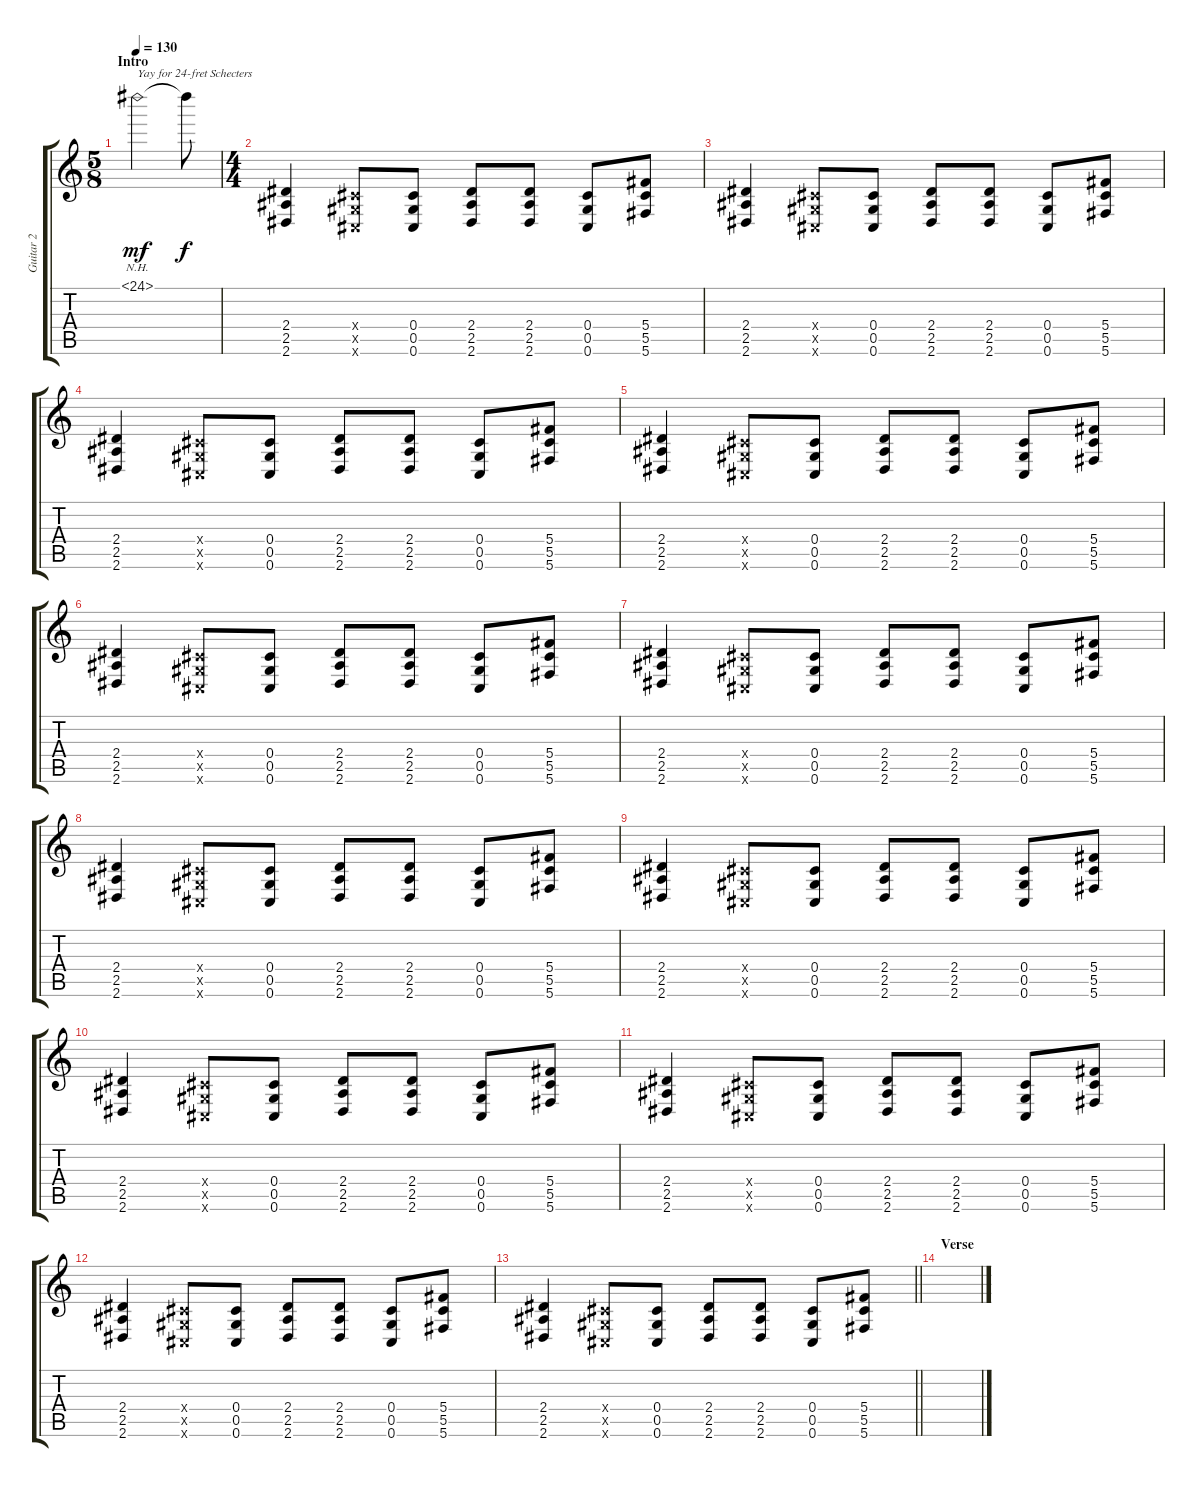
\track ("Guitar 2" "Guitar 2") {instrument distortionguitar}
\staff {score tabs}
\tuning (Eb4 Bb3 Gb3 Db3 Ab2 Db2) {hide}
\ts (5 8)
\section ("" "Intro")
\tempo 130
\clef g2
\ks c
24.1{nh}.2{txt "Yay for 24-fret Schecters" dy mf instrument distortionguitar} 24.1{t}.8{dy f} |
\ts (4 4)
(2.4 2.5 2.6).4 (0.4{x} 0.5{x} 0.6{x}).8 (0.4 0.5 0.6).8 (2.4 2.5 2.6).8 (2.4 2.5 2.6).8 (0.4 0.5 0.6).8 (5.4 5.5 5.6).8 |
(2.4 2.5 2.6).4 (0.4{x} 0.5{x} 0.6{x}).8 (0.4 0.5 0.6).8 (2.4 2.5 2.6).8 (2.4 2.5 2.6).8 (0.4 0.5 0.6).8 (5.4 5.5 5.6).8 |
(2.4 2.5 2.6).4 (0.4{x} 0.5{x} 0.6{x}).8 (0.4 0.5 0.6).8 (2.4 2.5 2.6).8 (2.4 2.5 2.6).8 (0.4 0.5 0.6).8 (5.4 5.5 5.6).8 |
(2.4 2.5 2.6).4 (0.4{x} 0.5{x} 0.6{x}).8 (0.4 0.5 0.6).8 (2.4 2.5 2.6).8 (2.4 2.5 2.6).8 (0.4 0.5 0.6).8 (5.4 5.5 5.6).8 |
(2.4 2.5 2.6).4 (0.4{x} 0.5{x} 0.6{x}).8 (0.4 0.5 0.6).8 (2.4 2.5 2.6).8 (2.4 2.5 2.6).8 (0.4 0.5 0.6).8 (5.4 5.5 5.6).8 |
(2.4 2.5 2.6).4 (0.4{x} 0.5{x} 0.6{x}).8 (0.4 0.5 0.6).8 (2.4 2.5 2.6).8 (2.4 2.5 2.6).8 (0.4 0.5 0.6).8 (5.4 5.5 5.6).8 |
(2.4 2.5 2.6).4 (0.4{x} 0.5{x} 0.6{x}).8 (0.4 0.5 0.6).8 (2.4 2.5 2.6).8 (2.4 2.5 2.6).8 (0.4 0.5 0.6).8 (5.4 5.5 5.6).8 |
(2.4 2.5 2.6).4 (0.4{x} 0.5{x} 0.6{x}).8 (0.4 0.5 0.6).8 (2.4 2.5 2.6).8 (2.4 2.5 2.6).8 (0.4 0.5 0.6).8 (5.4 5.5 5.6).8 |
(2.4 2.5 2.6).4 (0.4{x} 0.5{x} 0.6{x}).8 (0.4 0.5 0.6).8 (2.4 2.5 2.6).8 (2.4 2.5 2.6).8 (0.4 0.5 0.6).8 (5.4 5.5 5.6).8 |
(2.4 2.5 2.6).4 (0.4{x} 0.5{x} 0.6{x}).8 (0.4 0.5 0.6).8 (2.4 2.5 2.6).8 (2.4 2.5 2.6).8 (0.4 0.5 0.6).8 (5.4 5.5 5.6).8 |
(2.4 2.5 2.6).4 (0.4{x} 0.5{x} 0.6{x}).8 (0.4 0.5 0.6).8 (2.4 2.5 2.6).8 (2.4 2.5 2.6).8 (0.4 0.5 0.6).8 (5.4 5.5 5.6).8 |
\barLineRight lightlight
(2.4 2.5 2.6).4 (0.4{x} 0.5{x} 0.6{x}).8 (0.4 0.5 0.6).8 (2.4 2.5 2.6).8 (2.4 2.5 2.6).8 (0.4 0.5 0.6).8 (5.4 5.5 5.6).8 |
\section ("" "Verse")
